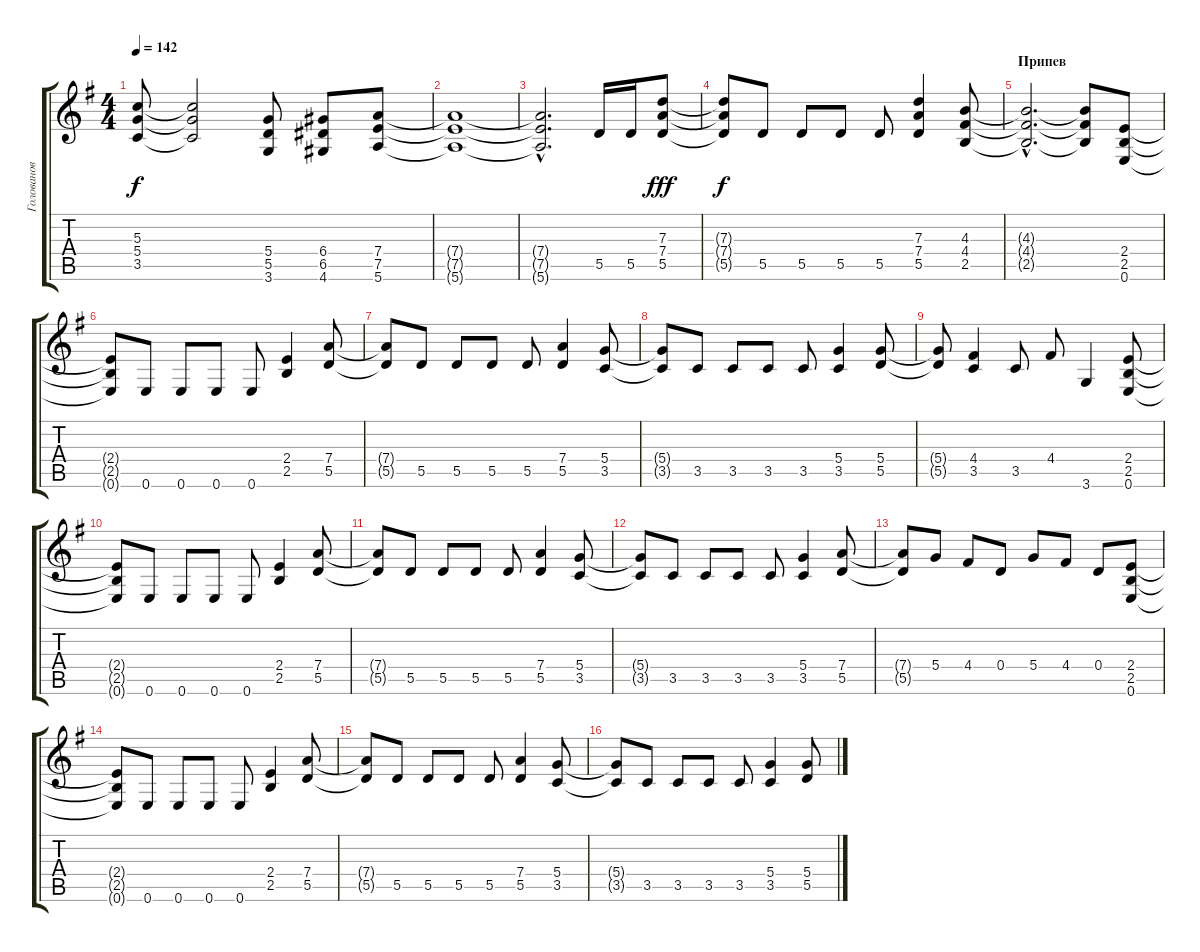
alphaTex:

\track ("Голованов" "Голованов") {instrument distortionguitar}
\staff {score tabs}
\tuning (E4 B3 G3 D3 A2 E2) {hide}
\ts (4 4)
\tempo 142
\clef g2
\ks eminor
(5.3{t} 5.4{t} 3.5{t}).8{dy f} (5.3{t} 5.4{t} 3.5{t}).2 (5.4 5.5 3.6).8 (6.4 6.5 4.6).8 (7.4 7.5 5.6).8 |
(7.4{t} 7.5{t} 5.6{t}).1 |
(7.4{hac t} 7.5{hac t} 5.6{hac t}).2{d} 5.5.16 5.5.16 (7.3 7.4 5.5).8{dy fff} |
(7.3{t} 7.4{t} 5.5{t}).8{dy f} 5.5.8 5.5.8 5.5.8 5.5.8 (7.3 7.4 5.5).4 (4.3 4.4 2.5).8 |
\section ("" "Припев")
(4.3{hac t} 4.4{hac t} 2.5{hac t}).2{d} (4.3{t} 4.4{t} 2.5{t}).8 (2.4 2.5 0.6).8 |
(2.4{t} 2.5{t} 0.6{t}).8 0.6.8 0.6.8 0.6.8 0.6.8 (2.4 2.5).4 (7.4 5.5).8 |
(7.4{t} 5.5{t}).8 5.5.8 5.5.8 5.5.8 5.5.8 (7.4 5.5).4 (5.4 3.5).8 |
(5.4{t} 3.5{t}).8 3.5.8 3.5.8 3.5.8 3.5.8 (5.4 3.5).4 (5.4 5.5).8 |
(5.4{t} 5.5{t}).8 (4.4 3.5).4 3.5.8 4.4.8 3.6.4 (2.4 2.5 0.6).8 |
(2.4{t} 2.5{t} 0.6{t}).8 0.6.8 0.6.8 0.6.8 0.6.8 (2.4 2.5).4 (7.4 5.5).8 |
(7.4{t} 5.5{t}).8 5.5.8 5.5.8 5.5.8 5.5.8 (7.4 5.5).4 (5.4 3.5).8 |
(5.4{t} 3.5{t}).8 3.5.8 3.5.8 3.5.8 3.5.8 (5.4 3.5).4 (7.4 5.5).8 |
(7.4{t} 5.5{t}).8 5.4.8 4.4.8 0.4.8 5.4.8 4.4.8 0.4.8 (2.4 2.5 0.6).8 |
(2.4{t} 2.5{t} 0.6{t}).8 0.6.8 0.6.8 0.6.8 0.6.8 (2.4 2.5).4 (7.4 5.5).8 |
(7.4{t} 5.5{t}).8 5.5.8 5.5.8 5.5.8 5.5.8 (7.4 5.5).4 (5.4 3.5).8 |
(5.4{t} 3.5{t}).8 3.5.8 3.5.8 3.5.8 3.5.8 (5.4 3.5).4 (5.4 5.5).8
